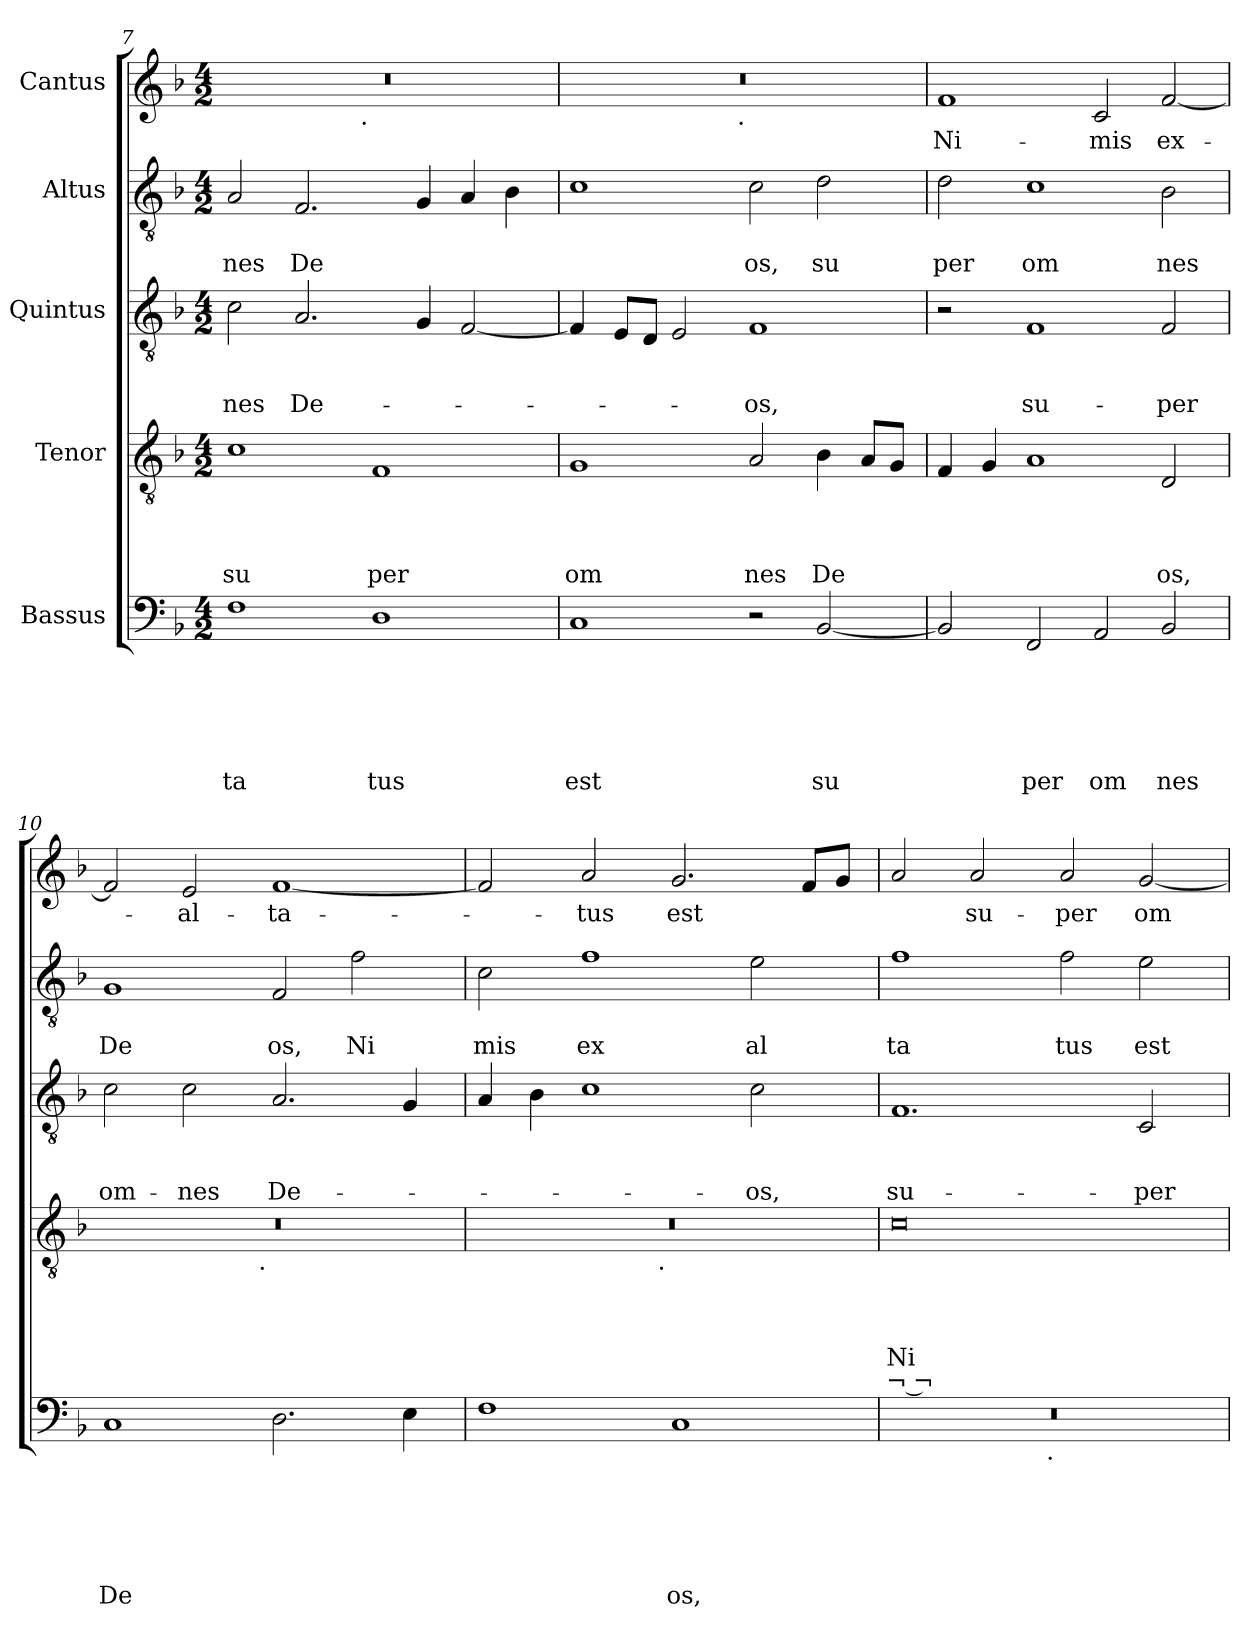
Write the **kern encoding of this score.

**kern	**text	**text	**text	**text	**text	**text	**kern	**text	**text	**text	**text	**text	**kern	**text	**text	**text	**kern	**text	**text	**kern	**text
*part5	*part5	*part5	*part5	*part5	*part5	*part5	*part4	*part4	*part4	*part4	*part4	*part4	*part3	*part3	*part3	*part3	*part2	*part2	*part2	*part1	*part1
*staff5	*staff5	*staff5	*staff5	*staff5	*staff5	*staff5	*staff4	*staff4	*staff4	*staff4	*staff4	*staff4	*staff3	*staff3	*staff3	*staff3	*staff2	*staff2	*staff2	*staff1	*staff1
*I"Bassus	*	*	*	*	*	*	*I"Tenor	*	*	*	*	*	*I"Quintus	*	*	*	*I"Altus	*	*	*I"Cantus	*
*clefF4	*	*	*	*	*	*	*clefGv2	*	*	*	*	*	*clefGv2	*	*	*	*clefGv2	*	*	*clefG2	*
*k[b-]	*	*	*	*	*	*	*k[b-]	*	*	*	*	*	*k[b-]	*	*	*	*k[b-]	*	*	*k[b-]	*
*F:	*	*	*	*	*	*	*F:	*	*	*	*	*	*F:	*	*	*	*F:	*	*	*F:	*
*M4/2	*	*	*	*	*	*	*M4/2	*	*	*	*	*	*M4/2	*	*	*	*M4/2	*	*	*M4/2	*
=7	=7	=7	=7	=7	=7	=7	=7	=7	=7	=7	=7	=7	=7	=7	=7	=7	=7	=7	=7	=7	=7
!	!	!	!	!	!	!LO:LY:b	!	!	!	!	!LO:LY:b	!	!	!	!	!LO:LY:b	!	!	!LO:LY:b	!	!
*	*	*	*	*	*	*	*	*	*	*	*	*	*	*	*	*	*	*	*	*^	*
1F	.	.	.	.	.	ta	1c	.	.	.	su	.	2c\	.	.	-nes	2A/	.	nes	0r	2ryy	.
!	!	!	!	!	!	!	!	!	!	!	!	!	!	!	!	!LO:LY:b	!	!	!LO:LY:b	!	!	!
.	.	.	.	.	.	.	.	.	.	.	.	.	2.A/	.	.	De-	2.F/	.	De	.	4...ryy	.
!	!	!	!	!	!	!	!	!	!	!	!	!	!	!	!	!	!	!	!	!	!LO:TX:b:t=.	!
.	.	.	.	.	.	.	.	.	.	.	.	.	.	.	.	.	.	.	.	.	1ryy	.
!	!	!	!	!	!	!LO:LY:b	!	!	!	!	!LO:LY:b	!	!	!	!	!	!	!	!	!	!	!
1D	.	.	.	.	.	tus	1F	.	.	.	per	.	.	.	.	.	.	.	.	.	.	.
.	.	.	.	.	.	.	.	.	.	.	.	.	4G/	.	.	.	4G/	.	.	.	.	.
.	.	.	.	.	.	.	.	.	.	.	.	.	[<2F/	.	.	.	4A/	.	.	.	.	.
.	.	.	.	.	.	.	.	.	.	.	.	.	.	.	.	.	4B-\	.	.	.	.	.
.	.	.	.	.	.	.	.	.	.	.	.	.	.	.	.	.	.	.	.	.	32ryy	.
!!LO:LB:g=z	!!
=8	=8	=8	=8	=8	=8	=8	=8	=8	=8	=8	=8	=8	=8	=8	=8	=8	=8	=8	=8	=8	=8	=8
!	!	!	!	!	!	!LO:LY:b	!	!	!	!	!LO:LY:b	!	!	!	!	!	!	!	!	!	!	!
1C	.	.	.	.	.	est	1G	.	.	.	om	.	4F/]	.	.	.	1c	.	.	0r	2ryy	.
.	.	.	.	.	.	.	.	.	.	.	.	.	8E/L	.	.	.	.	.	.	.	.	.
.	.	.	.	.	.	.	.	.	.	.	.	.	8D/J	.	.	.	.	.	.	.	.	.
.	.	.	.	.	.	.	.	.	.	.	.	.	2E/	.	.	.	.	.	.	.	4...ryy	.
!	!	!	!	!	!	!	!	!	!	!	!	!	!	!	!	!	!	!	!	!	!LO:TX:b:t=.	!
.	.	.	.	.	.	.	.	.	.	.	.	.	.	.	.	.	.	.	.	.	1ryy	.
!	!	!	!	!	!	!	!	!	!	!	!LO:LY:b	!	!	!	!	!LO:LY:b	!	!	!LO:LY:b	!	!	!
2r	.	.	.	.	.	.	2A/	.	.	.	nes	.	1F	.	.	-os,	2c\	.	os,	.	.	.
!	!	!	!	!	!	!LO:LY:b	!	!	!	!	!LO:LY:b	!	!	!	!	!	!	!	!LO:LY:b	!	!	!
[<2BB-/	.	.	.	.	.	su	4B-\	.	.	.	De	.	.	.	.	.	2d\	.	su	.	.	.
.	.	.	.	.	.	.	8A/L	.	.	.	.	.	.	.	.	.	.	.	.	.	.	.
.	.	.	.	.	.	.	8G/J	.	.	.	.	.	.	.	.	.	.	.	.	.	.	.
.	.	.	.	.	.	.	.	.	.	.	.	.	.	.	.	.	.	.	.	.	32ryy	.
=9	=9	=9	=9	=9	=9	=9	=9	=9	=9	=9	=9	=9	=9	=9	=9	=9	=9	=9	=9	=9	=9	=9
!	!	!	!	!	!	!	!	!	!	!	!	!	!	!	!	!	!	!	!LO:LY:b	!	!	!LO:LY:b
*	*	*	*	*	*	*	*	*	*	*	*	*	*	*	*	*	*	*	*	*v	*v	*
2BB-/]	.	.	.	.	.	.	4F/	.	.	.	.	.	2r	.	.	.	2d\	.	per	1f	Ni-
.	.	.	.	.	.	.	4G/	.	.	.	.	.	.	.	.	.	.	.	.	.	.
!	!	!	!	!	!	!LO:LY:b	!	!	!	!	!	!	!	!	!	!LO:LY:b	!	!	!LO:LY:b	!	!
2FF/	.	.	.	.	.	per	1A	.	.	.	.	.	1F	.	.	su-	1c	.	om	.	.
!	!	!	!	!	!	!LO:LY:b	!	!	!	!	!	!	!	!	!	!	!	!	!	!	!LO:LY:b
2AA/	.	.	.	.	.	om	.	.	.	.	.	.	.	.	.	.	.	.	.	2c/	-mis
!	!	!	!	!	!	!LO:LY:b	!	!	!	!	!LO:LY:b	!	!	!	!	!LO:LY:b	!	!	!LO:LY:b	!	!LO:LY:b
2BB-/	.	.	.	.	.	nes	2D/	.	.	.	os,	.	2F/	.	.	-per	2B-\	.	nes	[<2f/	ex-
=10	=10	=10	=10	=10	=10	=10	=10	=10	=10	=10	=10	=10	=10	=10	=10	=10	=10	=10	=10	=10	=10
!	!	!	!	!	!	!LO:LY:b	!	!	!	!	!	!	!	!	!	!LO:LY:b	!	!	!LO:LY:b	!	!
*	*	*	*	*	*	*	*^	*	*	*	*	*	*	*	*	*	*	*	*	*	*
1C	.	.	.	.	.	De	0r	2ryy	.	.	.	.	.	2c\	.	.	om-	1G	.	De	2f/]	.
!	!	!	!	!	!	!	!	!	!	!	!	!	!	!	!	!	!LO:LY:b	!	!	!	!	!LO:LY:b
.	.	.	.	.	.	.	.	4...ryy	.	.	.	.	.	2c\	.	.	-nes	.	.	.	2e/	-al-
!	!	!	!	!	!	!	!	!LO:TX:b:t=.	!	!	!	!	!	!	!	!	!	!	!	!	!	!
.	.	.	.	.	.	.	.	1ryy	.	.	.	.	.	.	.	.	.	.	.	.	.	.
!	!	!	!	!	!	!	!	!	!	!	!	!	!	!	!	!	!LO:LY:b	!	!	!LO:LY:b	!	!LO:LY:b
2.D\	.	.	.	.	.	.	.	.	.	.	.	.	.	2.A/	.	.	De-	2F/	.	os,	[<1f	-ta-
!	!	!	!	!	!	!	!	!	!	!	!	!	!	!	!	!	!	!	!	!LO:LY:b	!	!
.	.	.	.	.	.	.	.	.	.	.	.	.	.	.	.	.	.	2f\	.	Ni	.	.
4E\	.	.	.	.	.	.	.	.	.	.	.	.	.	4G/	.	.	.	.	.	.	.	.
.	.	.	.	.	.	.	.	32ryy	.	.	.	.	.	.	.	.	.	.	.	.	.	.
=11	=11	=11	=11	=11	=11	=11	=11	=11	=11	=11	=11	=11	=11	=11	=11	=11	=11	=11	=11	=11	=11	=11
!	!	!	!	!	!	!	!	!	!	!	!	!	!	!	!	!	!	!	!	!LO:LY:b	!	!
1F	.	.	.	.	.	.	0r	2ryy	.	.	.	.	.	4A/	.	.	.	2c\	.	mis	2f/]	.
.	.	.	.	.	.	.	.	.	.	.	.	.	.	4B-\	.	.	.	.	.	.	.	.
!	!	!	!	!	!	!	!	!	!	!	!	!	!	!	!	!	!	!	!	!LO:LY:b	!	!LO:LY:b
.	.	.	.	.	.	.	.	4...ryy	.	.	.	.	.	1c	.	.	.	1f	.	ex	2a/	-tus
!	!	!	!	!	!	!	!	!LO:TX:b:t=.	!	!	!	!	!	!	!	!	!	!	!	!	!	!
.	.	.	.	.	.	.	.	1ryy	.	.	.	.	.	.	.	.	.	.	.	.	.	.
!	!	!	!	!	!	!LO:LY:b	!	!	!	!	!	!	!	!	!	!	!	!	!	!	!	!LO:LY:b
1C	.	.	.	.	.	os,	.	.	.	.	.	.	.	.	.	.	.	.	.	.	2.g/	est
!	!	!	!	!	!	!	!	!	!	!	!	!	!	!	!	!	!LO:LY:b	!	!	!LO:LY:b	!	!
.	.	.	.	.	.	.	.	.	.	.	.	.	.	2c\	.	.	-os,	2e\	.	al	.	.
.	.	.	.	.	.	.	.	.	.	.	.	.	.	.	.	.	.	.	.	.	8f/L	.
.	.	.	.	.	.	.	.	.	.	.	.	.	.	.	.	.	.	.	.	.	8g/J	.
.	.	.	.	.	.	.	.	32ryy	.	.	.	.	.	.	.	.	.	.	.	.	.	.
=12	=12	=12	=12	=12	=12	=12	=12	=12	=12	=12	=12	=12	=12	=12	=12	=12	=12	=12	=12	=12	=12	=12
!	!	!	!	!	!	!	!	!	!	!	!	!LO:LY:b	!LO:LY:b	!	!	!	!LO:LY:b	!	!	!LO:LY:b	!	!
*^	*	*	*	*	*	*	*v	*v	*	*	*	*	*	*	*	*	*	*	*	*	*	*
0r	2ryy	.	.	.	.	.	.	0c	.	.	.	Ni	¬ ¬-	1.F	.	.	su-	1f	.	ta	2a/	.
!	!	!	!	!	!	!	!	!	!	!	!	!	!	!	!	!	!	!	!	!	!	!LO:LY:b
.	4...ryy	.	.	.	.	.	.	.	.	.	.	.	.	.	.	.	.	.	.	.	2a/	su-
!	!LO:TX:b:t=.	!	!	!	!	!	!	!	!	!	!	!	!	!	!	!	!	!	!	!	!	!
.	1ryy	.	.	.	.	.	.	.	.	.	.	.	.	.	.	.	.	.	.	.	.	.
!	!	!	!	!	!	!	!	!	!	!	!	!	!	!	!	!	!	!	!	!LO:LY:b	!	!LO:LY:b
.	.	.	.	.	.	.	.	.	.	.	.	.	.	.	.	.	.	2f\	.	tus	2a/	-per
!	!	!	!	!	!	!	!	!	!	!	!	!	!	!	!	!	!LO:LY:b	!	!	!LO:LY:b	!	!LO:LY:b
.	.	.	.	.	.	.	.	.	.	.	.	.	.	2C/	.	.	-per	2e\	.	est	[<2g/	om-
.	32ryy	.	.	.	.	.	.	.	.	.	.	.	.	.	.	.	.	.	.	.	.	.
*v	*v	*	*	*	*	*	*	*	*	*	*	*	*	*	*	*	*	*	*	*	*	*
=	=	=	=	=	=	=	=	=	=	=	=	=	=	=	=	=	=	=	=	=	=
*-	*-	*-	*-	*-	*-	*-	*-	*-	*-	*-	*-	*-	*-	*-	*-	*-	*-	*-	*-	*-	*-
